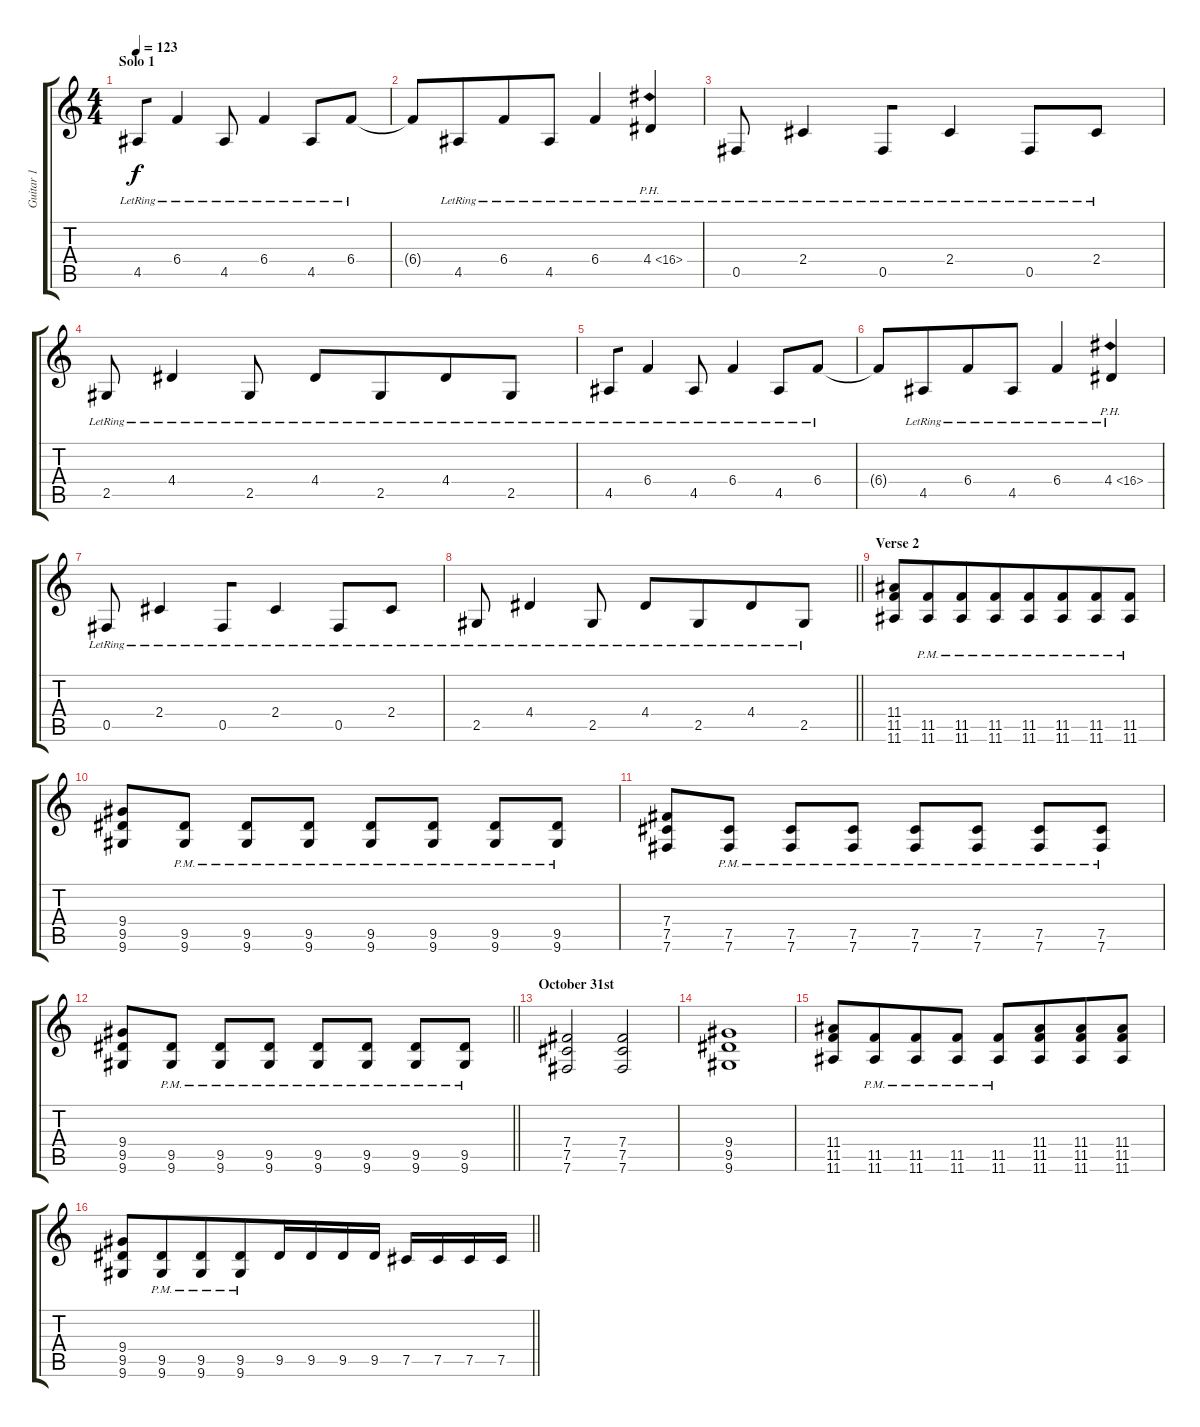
\track ("Guitar 1" "Guitar 1") {instrument distortionguitar}
\staff {score tabs}
\tuning (Db4 Ab3 E3 B2 Gb2 B1) {hide}
\ts (4 4)
\section ("" "Solo 1")
\tempo 123
\clef g2
\ks c
4.5{lr}.8{dy f beam merge} 6.4{lr}.4 4.5{lr}.8 6.4{lr}.4 4.5{lr}.8 6.4{lr}.8 |
6.4{t}.8{beam merge} 4.5{lr}.8{beam merge} 6.4{lr}.8 4.5{lr}.8{beam merge} 6.4{lr}.4{beam merge} 4.4{ph 12 lr}.4 |
0.5{lr}.8 2.4{lr}.4{beam merge} 0.5{lr}.8{beam merge} 2.4{lr}.4{beam merge} 0.5{lr}.8 2.4{lr}.8 |
2.5{lr}.8 4.4{lr}.4 2.5{lr}.8 4.4{lr}.8 2.5{lr}.8{beam merge} 4.4{lr}.8{beam merge} 2.5{lr}.8 |
4.5{lr}.8{beam merge} 6.4{lr}.4 4.5{lr}.8 6.4{lr}.4 4.5{lr}.8 6.4{lr}.8 |
6.4{t}.8{beam merge} 4.5{lr}.8{beam merge} 6.4{lr}.8 4.5{lr}.8{beam merge} 6.4{lr}.4{beam merge} 4.4{ph 12 lr}.4 |
0.5{lr}.8 2.4{lr}.4{beam merge} 0.5{lr}.8{beam merge} 2.4{lr}.4{beam merge} 0.5{lr}.8 2.4{lr}.8 |
\barLineRight lightlight
2.5{lr}.8 4.4{lr}.4 2.5{lr}.8 4.4{lr}.8 2.5{lr}.8{beam merge} 4.4{lr}.8{beam merge} 2.5{lr}.8 |
\section ("" "Verse 2")
(11.4 11.5 11.6).8 (11.5{pm} 11.6{pm}).8{beam merge} (11.5{pm} 11.6{pm}).8 (11.5{pm} 11.6{pm}).8{beam merge} (11.5{pm} 11.6{pm}).8{beam merge} (11.5{pm} 11.6{pm}).8{beam merge} (11.5{pm} 11.6{pm}).8 (11.5{pm} 11.6{pm}).8 |
(9.4 9.5 9.6).8 (9.5{pm} 9.6{pm}).8 (9.5{pm} 9.6{pm}).8 (9.5{pm} 9.6{pm}).8 (9.5{pm} 9.6{pm}).8 (9.5{pm} 9.6{pm}).8 (9.5{pm} 9.6{pm}).8 (9.5{pm} 9.6{pm}).8 |
(7.4 7.5 7.6).8 (7.5{pm} 7.6{pm}).8 (7.5{pm} 7.6{pm}).8{beam merge} (7.5{pm} 7.6{pm}).8 (7.5{pm} 7.6{pm}).8 (7.5{pm} 7.6{pm}).8 (7.5{pm} 7.6{pm}).8{beam merge} (7.5{pm} 7.6{pm}).8 |
\barLineRight lightlight
(9.4 9.5 9.6).8 (9.5{pm} 9.6{pm}).8 (9.5{pm} 9.6{pm}).8 (9.5{pm} 9.6{pm}).8 (9.5{pm} 9.6{pm}).8 (9.5{pm} 9.6{pm}).8 (9.5{pm} 9.6{pm}).8 (9.5{pm} 9.6{pm}).8 |
\section ("" "October 31st")
(7.4 7.5 7.6).2 (7.4 7.5 7.6).2 |
(9.4 9.5 9.6).1 |
(11.4 11.5 11.6).8{beam merge} (11.5{pm} 11.6{pm}).8{beam merge} (11.5{pm} 11.6{pm}).8 (11.5{pm} 11.6{pm}).8 (11.5{pm} 11.6{pm}).8 (11.4 11.5 11.6).8{beam merge} (11.4 11.5 11.6).8 (11.4 11.5 11.6).8 |
\barLineRight lightlight
(9.4 9.5 9.6).8{beam merge} (9.5{pm} 9.6{pm}).8{beam merge} (9.5{pm} 9.6{pm}).8 (9.5{pm} 9.6{pm}).8{beam merge} 9.5.16{beam merge} 9.5.16 9.5.16{beam merge} 9.5.16 7.5.16{beam merge} 7.5.16 7.5.16 7.5.16
